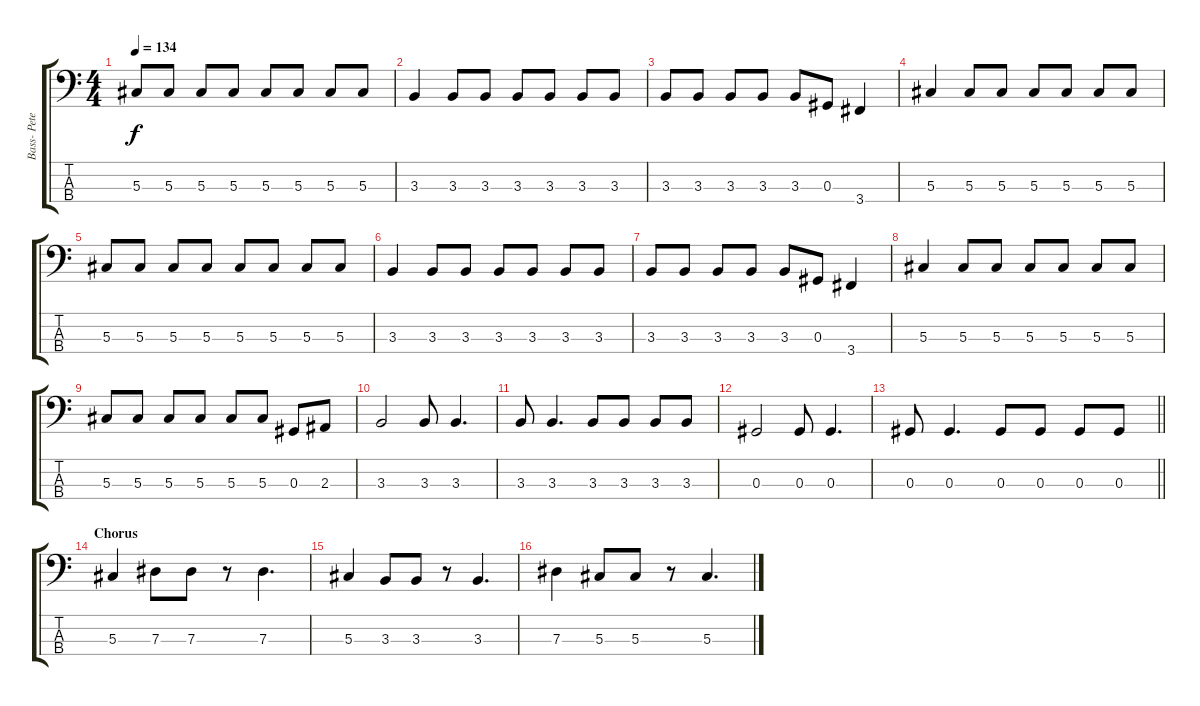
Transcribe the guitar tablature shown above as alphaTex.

\track ("Bass- Peter London" "Bass- Pete") {instrument electricbasspick}
\staff {score tabs}
\tuning (Gb2 Db2 Ab1 Eb1) {hide}
\ts (4 4)
\tempo 134
\clef f4
\ks c
5.3.8{dy f} 5.3.8 5.3.8 5.3.8 5.3.8 5.3.8 5.3.8 5.3.8 |
3.3.4 3.3.8 3.3.8 3.3.8 3.3.8 3.3.8 3.3.8 |
3.3.8 3.3.8 3.3.8 3.3.8 3.3.8 0.3.8 3.4.4 |
5.3.4 5.3.8 5.3.8 5.3.8 5.3.8 5.3.8 5.3.8 |
5.3.8 5.3.8 5.3.8 5.3.8 5.3.8 5.3.8 5.3.8 5.3.8 |
3.3.4 3.3.8 3.3.8 3.3.8 3.3.8 3.3.8 3.3.8 |
3.3.8 3.3.8 3.3.8 3.3.8 3.3.8 0.3.8 3.4.4 |
5.3.4 5.3.8 5.3.8 5.3.8 5.3.8 5.3.8 5.3.8 |
5.3.8 5.3.8 5.3.8 5.3.8 5.3.8 5.3.8 0.3.8 2.3.8 |
3.3.2 3.3.8 3.3.4{d} |
3.3.8 3.3.4{d} 3.3.8 3.3.8 3.3.8 3.3.8 |
0.3.2 0.3.8 0.3.4{d} |
\barLineRight lightlight
0.3.8 0.3.4{d} 0.3.8 0.3.8 0.3.8 0.3.8 |
\section ("" "Chorus")
5.3.4 7.3.8 7.3.8 r.8 7.3.4{d} |
5.3.4 3.3.8 3.3.8 r.8 3.3.4{d} |
7.3.4 5.3.8 5.3.8 r.8 5.3.4{d}
